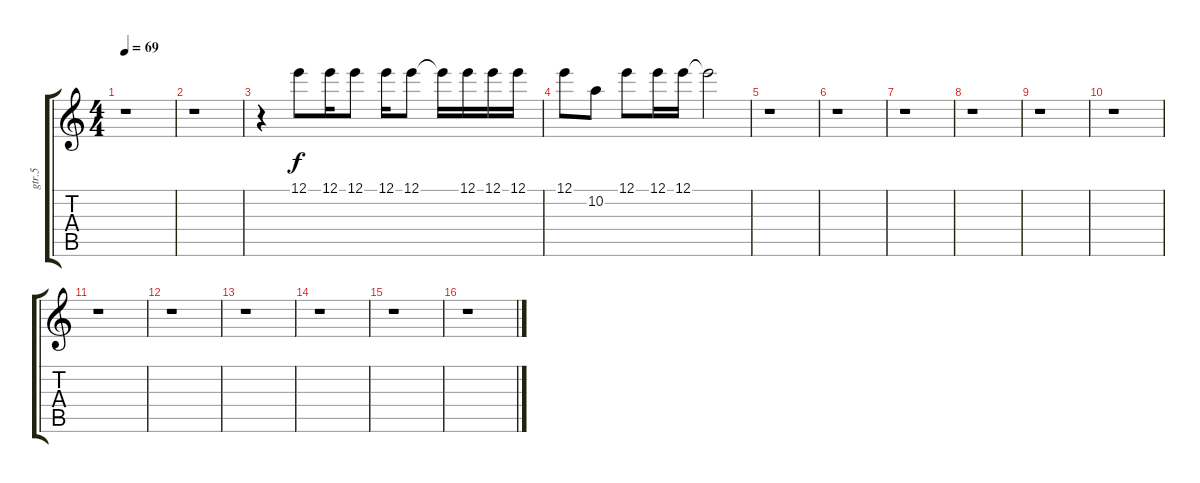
\track ("gtr.5" "gtr.5") {instrument distortionguitar}
\staff {score tabs}
\tuning (E4 B3 G3 D3 A2 E2) {hide}
\ts (4 4)
\tempo 69
\clef g2
\ks c
r.1{dy f instrument distortionguitar} |
r.1 |
r.4 12.1.8 12.1.16 12.1.8 12.1.16 12.1.8 12.1{t}.16 12.1.16 12.1.16 12.1.16 |
12.1.8 10.2.8 12.1.8 12.1.16 12.1.16 12.1{t}.2 |
r.1 |
r.1 |
r.1 |
r.1 |
r.1 |
r.1 |
r.1 |
r.1 |
r.1 |
r.1 |
r.1 |
r.1
